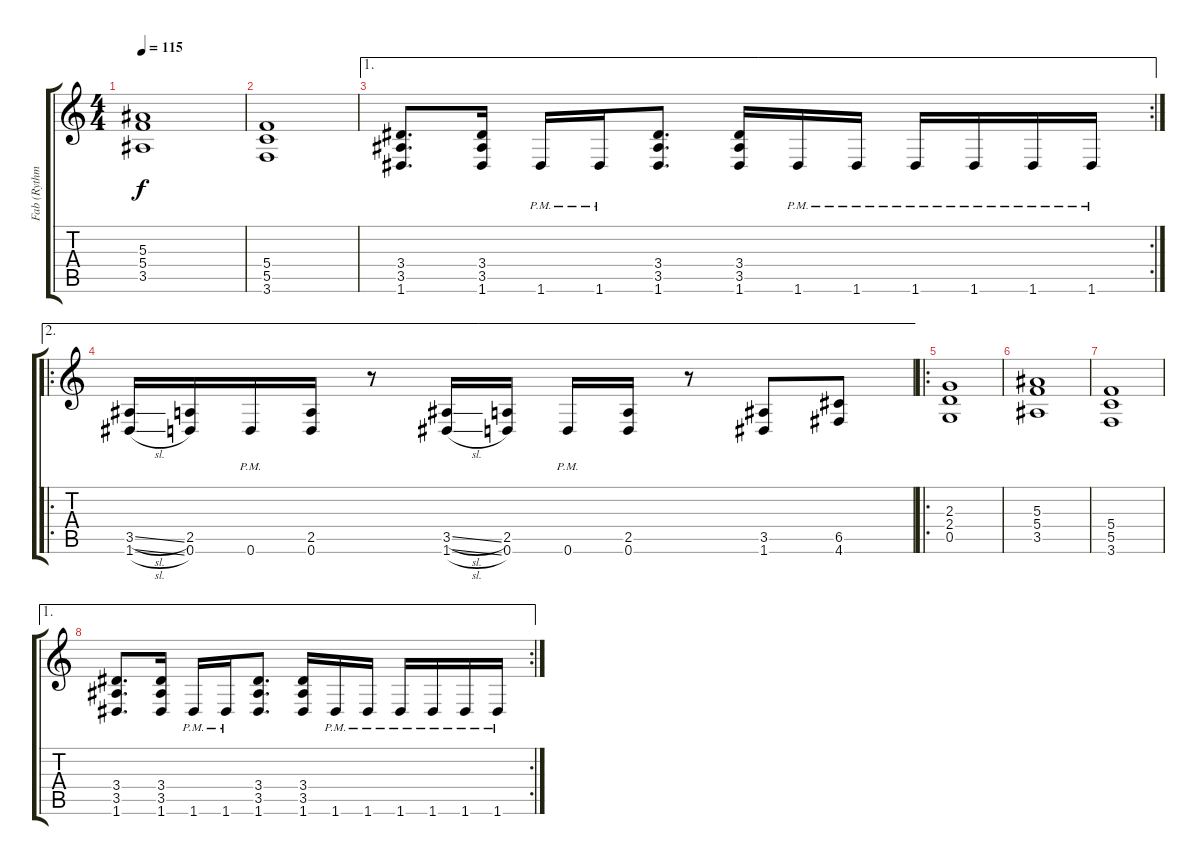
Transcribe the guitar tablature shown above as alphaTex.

\track ("Fab (Rythm Guitar II)" "Fab (Rythm") {instrument overdrivenguitar}
\staff {score tabs}
\tuning (D4 A3 F3 C3 G2 D2) {hide}
\ts (4 4)
\tempo 115
\clef g2
\ks c
(5.3 5.4 3.5).1{dy f} |
(5.4 5.5 3.6).1 |
\ae 1
\rc 2
(3.4 3.5 1.6).8{d} (3.4 3.5 1.6).16 1.6{pm}.16 1.6{pm}.16 (3.4 3.5 1.6).8{d} (3.4 3.5 1.6).16 1.6{pm}.16 1.6{pm}.16 1.6{pm}.16 1.6{pm}.16 1.6{pm}.16 1.6{pm}.16 |
\ae 2
\ro
(3.5{sl} 1.6{sl}).16 (2.5 0.6).16 0.6{pm}.16 (2.5 0.6).16 r.8 (3.5{sl} 1.6{sl}).16 (2.5 0.6).16 0.6{pm}.16 (2.5 0.6).16 r.8 (3.5 1.6).8 (6.5 4.6).8 |
\ro
(2.3 2.4 0.5).1 |
(5.3 5.4 3.5).1 |
(5.4 5.5 3.6).1 |
\ae 1
\rc 2
(3.4 3.5 1.6).8{d} (3.4 3.5 1.6).16 1.6{pm}.16 1.6{pm}.16 (3.4 3.5 1.6).8{d} (3.4 3.5 1.6).16 1.6{pm}.16 1.6{pm}.16 1.6{pm}.16 1.6{pm}.16 1.6{pm}.16 1.6{pm}.16
